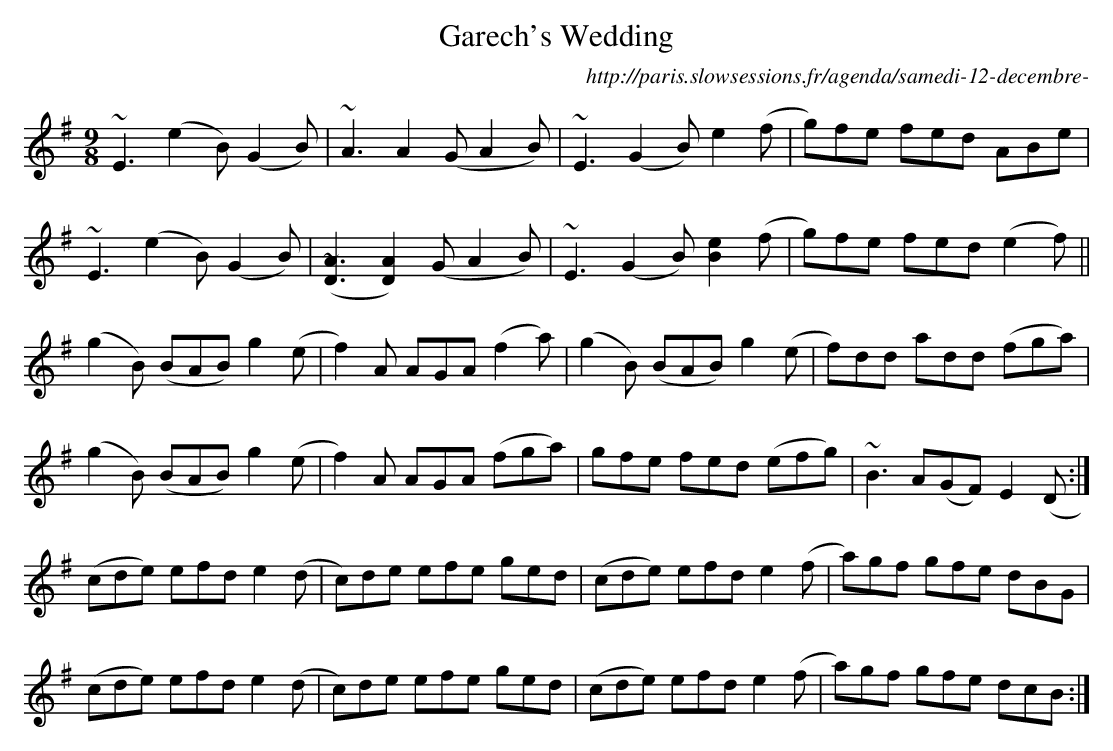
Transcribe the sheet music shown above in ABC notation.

X:1
T: Garech's Wedding
O:http://paris.slowsessions.fr/agenda/samedi-12-decembre-%e2%80%93-suite-slip-jigs
M: 9/8
L: 1/8
K: E min
~E3 (e2B) (G2B)|~A3 A2(G A2B)|~E3 (G2B) e2(f|g)fe fed ABe|
~E3 (e2B) (G2B)|([~A3D3] [A2D2])(G A2B)|~E3 (G2B) [e2B2](f|g)fe fed (e2f)||
(g2B) (BAB) g2(e|f2)A AGA (f2a)|(g2B) (BAB) g2(e|f)dd add (fga)|
(g2B) (BAB) g2(e|f2)A AGA (fga)|gfe fed (efg)|~B3 A(GF) E2(D:|]
(cde) efd e2(d|c)de efe ged|(cde) efd e2(f|a)gf gfe dBG|
(cde) efd e2(d|c)de efe ged|(cde) efd e2(f|a)gf gfe dcB:|]
